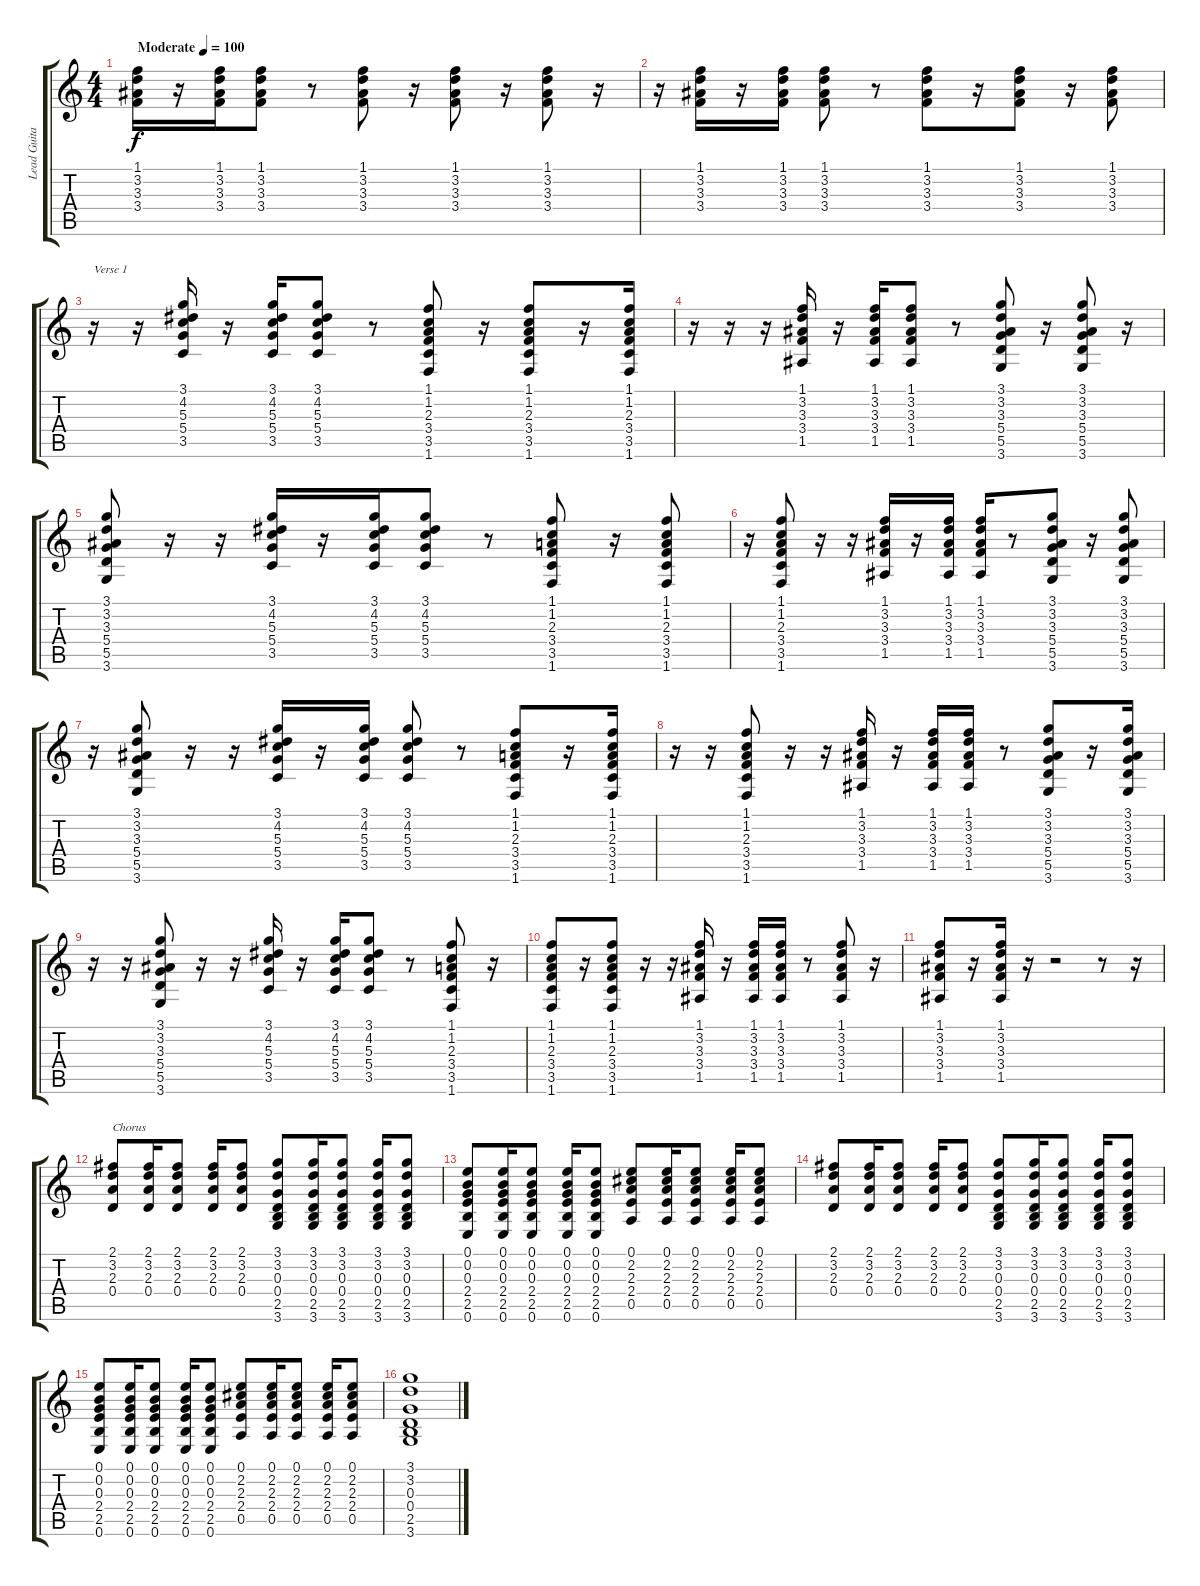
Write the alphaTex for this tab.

\track ("Lead Guitar" "Lead Guita") {instrument electricguitarjazz}
\staff {score tabs}
\tuning (E4 B3 G3 D3 A2 E2) {hide}
\ts (4 4)
\tempo (100 "Moderate")
\clef g2
\ks c
(1.1 3.2 3.3 3.4).16{dy f instrument electricguitarjazz} r.16 (1.1 3.2 3.3 3.4).16 (1.1 3.2 3.3 3.4).8 r.8 (1.1 3.2 3.3 3.4).8 r.16 (1.1 3.2 3.3 3.4).8 r.16 (1.1 3.2 3.3 3.4).8 r.16 |
r.16 (1.1 3.2 3.3 3.4).16 r.16 (1.1 3.2 3.3 3.4).16 (1.1 3.2 3.3 3.4).8 r.8 (1.1 3.2 3.3 3.4).8 r.16 (1.1 3.2 3.3 3.4).8 r.16 (1.1 3.2 3.3 3.4).8 |
r.16{txt "Verse 1"} r.16 (3.1 4.2 5.3 5.4 3.5).16 r.16 (3.1 4.2 5.3 5.4 3.5).16 (3.1 4.2 5.3 5.4 3.5).8 r.8 (1.1 1.2 2.3 3.4 3.5 1.6).8 r.16 (1.1 1.2 2.3 3.4 3.5 1.6).8 r.16 (1.1 1.2 2.3 3.4 3.5 1.6).16 |
r.16 r.16 r.16 (1.1 3.2 3.3 3.4 1.5).16 r.16 (1.1 3.2 3.3 3.4 1.5).16 (1.1 3.2 3.3 3.4 1.5).8 r.8 (3.1 3.2 3.3 5.4 5.5 3.6).8 r.16 (3.1 3.2 3.3 5.4 5.5 3.6).8 r.16 |
(3.1 3.2 3.3 5.4 5.5 3.6).8 r.16 r.16 (3.1 4.2 5.3 5.4 3.5).16 r.16 (3.1 4.2 5.3 5.4 3.5).16 (3.1 4.2 5.3 5.4 3.5).8 r.8 (1.1 1.2 2.3 3.4 3.5 1.6).8 r.16 (1.1 1.2 2.3 3.4 3.5 1.6).8 |
r.16 (1.1 1.2 2.3 3.4 3.5 1.6).8 r.16 r.16 (1.1 3.2 3.3 3.4 1.5).16 r.16 (1.1 3.2 3.3 3.4 1.5).16 (1.1 3.2 3.3 3.4 1.5).16 r.8 (3.1 3.2 3.3 5.4 5.5 3.6).8 r.16 (3.1 3.2 3.3 5.4 5.5 3.6).8 |
r.16 (3.1 3.2 3.3 5.4 5.5 3.6).8 r.16 r.16 (3.1 4.2 5.3 5.4 3.5).16 r.16 (3.1 4.2 5.3 5.4 3.5).16 (3.1 4.2 5.3 5.4 3.5).8 r.8 (1.1 1.2 2.3 3.4 3.5 1.6).8 r.16 (1.1 1.2 2.3 3.4 3.5 1.6).16 |
r.16 r.16 (1.1 1.2 2.3 3.4 3.5 1.6).8 r.16 r.16 (1.1 3.2 3.3 3.4 1.5).16 r.16 (1.1 3.2 3.3 3.4 1.5).16 (1.1 3.2 3.3 3.4 1.5).16 r.8 (3.1 3.2 3.3 5.4 5.5 3.6).8 r.16 (3.1 3.2 3.3 5.4 5.5 3.6).16 |
r.16 r.16 (3.1 3.2 3.3 5.4 5.5 3.6).8 r.16 r.16 (3.1 4.2 5.3 5.4 3.5).16 r.16 (3.1 4.2 5.3 5.4 3.5).16 (3.1 4.2 5.3 5.4 3.5).8 r.8 (1.1 1.2 2.3 3.4 3.5 1.6).8 r.16 |
(1.1 1.2 2.3 3.4 3.5 1.6).8 r.16 (1.1 1.2 2.3 3.4 3.5 1.6).8 r.16 r.16 (1.1 3.2 3.3 3.4 1.5).16 r.16 (1.1 3.2 3.3 3.4 1.5).16 (1.1 3.2 3.3 3.4 1.5).16 r.8 (1.1 3.2 3.3 3.4 1.5).8 r.16 |
(1.1 3.2 3.3 3.4 1.5).8 r.16 (1.1 3.2 3.3 3.4 1.5).16 r.16 r.2 r.8 r.16 |
(2.1 3.2 2.3 0.4).8{txt "Chorus"} (2.1 3.2 2.3 0.4).16 (2.1 3.2 2.3 0.4).8 (2.1 3.2 2.3 0.4).16 (2.1 3.2 2.3 0.4).8 (3.1 3.2 0.3 0.4 2.5 3.6).8 (3.1 3.2 0.3 0.4 2.5 3.6).16 (3.1 3.2 0.3 0.4 2.5 3.6).8 (3.1 3.2 0.3 0.4 2.5 3.6).16 (3.1 3.2 0.3 0.4 2.5 3.6).8 |
(0.1 0.2 0.3 2.4 2.5 0.6).8 (0.1 0.2 0.3 2.4 2.5 0.6).16 (0.1 0.2 0.3 2.4 2.5 0.6).8 (0.1 0.2 0.3 2.4 2.5 0.6).16 (0.1 0.2 0.3 2.4 2.5 0.6).8 (0.1 2.2 2.3 2.4 0.5).8 (0.1 2.2 2.3 2.4 0.5).16 (0.1 2.2 2.3 2.4 0.5).8 (0.1 2.2 2.3 2.4 0.5).16 (0.1 2.2 2.3 2.4 0.5).8 |
(2.1 3.2 2.3 0.4).8 (2.1 3.2 2.3 0.4).16 (2.1 3.2 2.3 0.4).8 (2.1 3.2 2.3 0.4).16 (2.1 3.2 2.3 0.4).8 (3.1 3.2 0.3 0.4 2.5 3.6).8 (3.1 3.2 0.3 0.4 2.5 3.6).16 (3.1 3.2 0.3 0.4 2.5 3.6).8 (3.1 3.2 0.3 0.4 2.5 3.6).16 (3.1 3.2 0.3 0.4 2.5 3.6).8 |
(0.1 0.2 0.3 2.4 2.5 0.6).8 (0.1 0.2 0.3 2.4 2.5 0.6).16 (0.1 0.2 0.3 2.4 2.5 0.6).8 (0.1 0.2 0.3 2.4 2.5 0.6).16 (0.1 0.2 0.3 2.4 2.5 0.6).8 (0.1 2.2 2.3 2.4 0.5).8 (0.1 2.2 2.3 2.4 0.5).16 (0.1 2.2 2.3 2.4 0.5).8 (0.1 2.2 2.3 2.4 0.5).16 (0.1 2.2 2.3 2.4 0.5).8 |
(3.1 3.2 0.3 0.4 2.5 3.6).1
